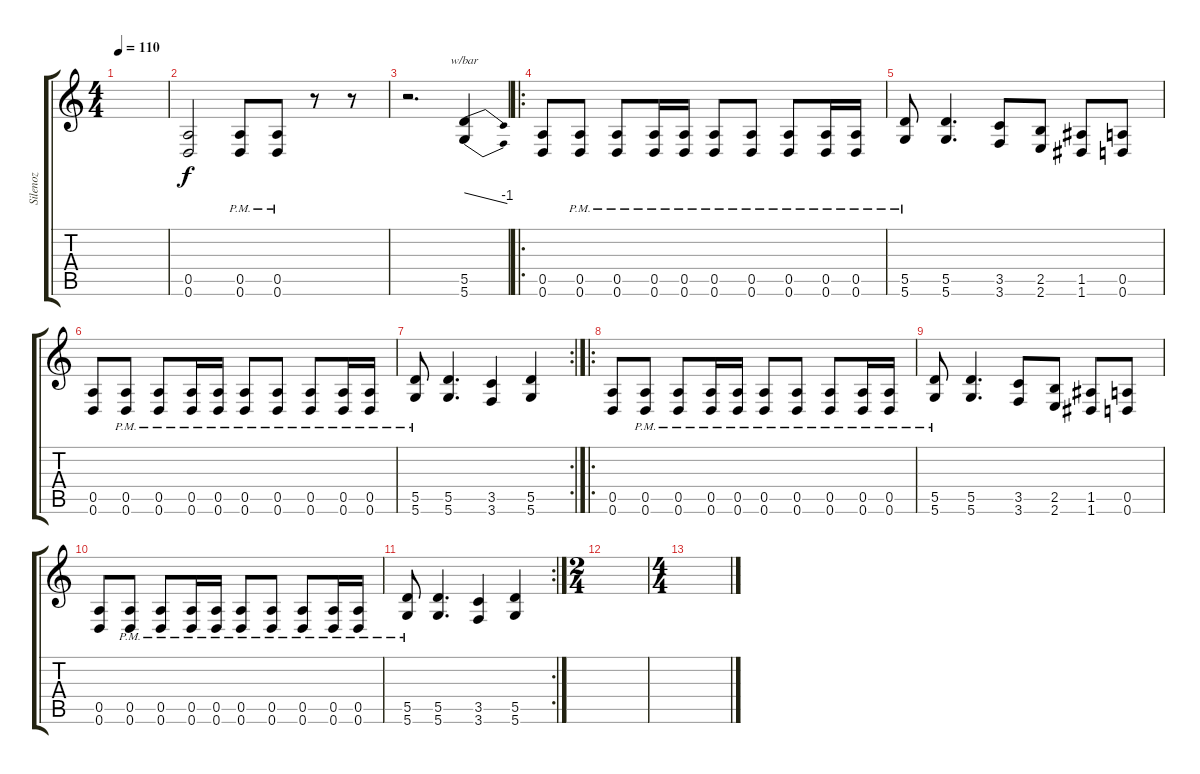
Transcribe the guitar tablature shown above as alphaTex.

\track ("Silenoz" "Silenoz") {instrument distortionguitar}
\staff {score tabs}
\tuning (E4 B3 G3 D3 A2 D2) {hide}
\ts (4 4)
\tempo 110
\clef g2
\ks c
|
(0.5 0.6).2 (0.5{pm} 0.6{pm}).8 (0.5{pm} 0.6{pm}).8 r.8 r.8 |
r.2{d} (5.5 5.6).4{tbe (dive default 0 0 60 -4)} |
\ro
(0.5 0.6).8 (0.5{pm} 0.6{pm}).8 (0.5{pm} 0.6{pm}).8 (0.5{pm} 0.6{pm}).16 (0.5{pm} 0.6{pm}).16 (0.5{pm} 0.6{pm}).8 (0.5{pm} 0.6{pm}).8 (0.5{pm} 0.6{pm}).8 (0.5{pm} 0.6{pm}).16 (0.5{pm} 0.6{pm}).16 |
(5.5{pm} 5.6{pm}).8 (5.5 5.6).4{d} (3.5 3.6).8 (2.5 2.6).8 (1.5 1.6).8 (0.5 0.6).8 |
(0.5 0.6).8 (0.5{pm} 0.6{pm}).8 (0.5{pm} 0.6{pm}).8 (0.5{pm} 0.6{pm}).16 (0.5{pm} 0.6{pm}).16 (0.5{pm} 0.6{pm}).8 (0.5{pm} 0.6{pm}).8 (0.5{pm} 0.6{pm}).8 (0.5{pm} 0.6{pm}).16 (0.5{pm} 0.6{pm}).16 |
\rc 2
(5.5{pm} 5.6{pm}).8 (5.5 5.6).4{d} (3.5 3.6).4 (5.5 5.6).4 |
\ro
(0.5 0.6).8 (0.5{pm} 0.6{pm}).8 (0.5{pm} 0.6{pm}).8 (0.5{pm} 0.6{pm}).16 (0.5{pm} 0.6{pm}).16 (0.5{pm} 0.6{pm}).8 (0.5{pm} 0.6{pm}).8 (0.5{pm} 0.6{pm}).8 (0.5{pm} 0.6{pm}).16 (0.5{pm} 0.6{pm}).16 |
(5.5{pm} 5.6{pm}).8 (5.5 5.6).4{d} (3.5 3.6).8 (2.5 2.6).8 (1.5 1.6).8 (0.5 0.6).8 |
(0.5 0.6).8 (0.5{pm} 0.6{pm}).8 (0.5{pm} 0.6{pm}).8 (0.5{pm} 0.6{pm}).16 (0.5{pm} 0.6{pm}).16 (0.5{pm} 0.6{pm}).8 (0.5{pm} 0.6{pm}).8 (0.5{pm} 0.6{pm}).8 (0.5{pm} 0.6{pm}).16 (0.5{pm} 0.6{pm}).16 |
\rc 2
(5.5{pm} 5.6{pm}).8 (5.5 5.6).4{d} (3.5 3.6).4 (5.5 5.6).4 |
\ts (2 4)
|
\ts (4 4)
